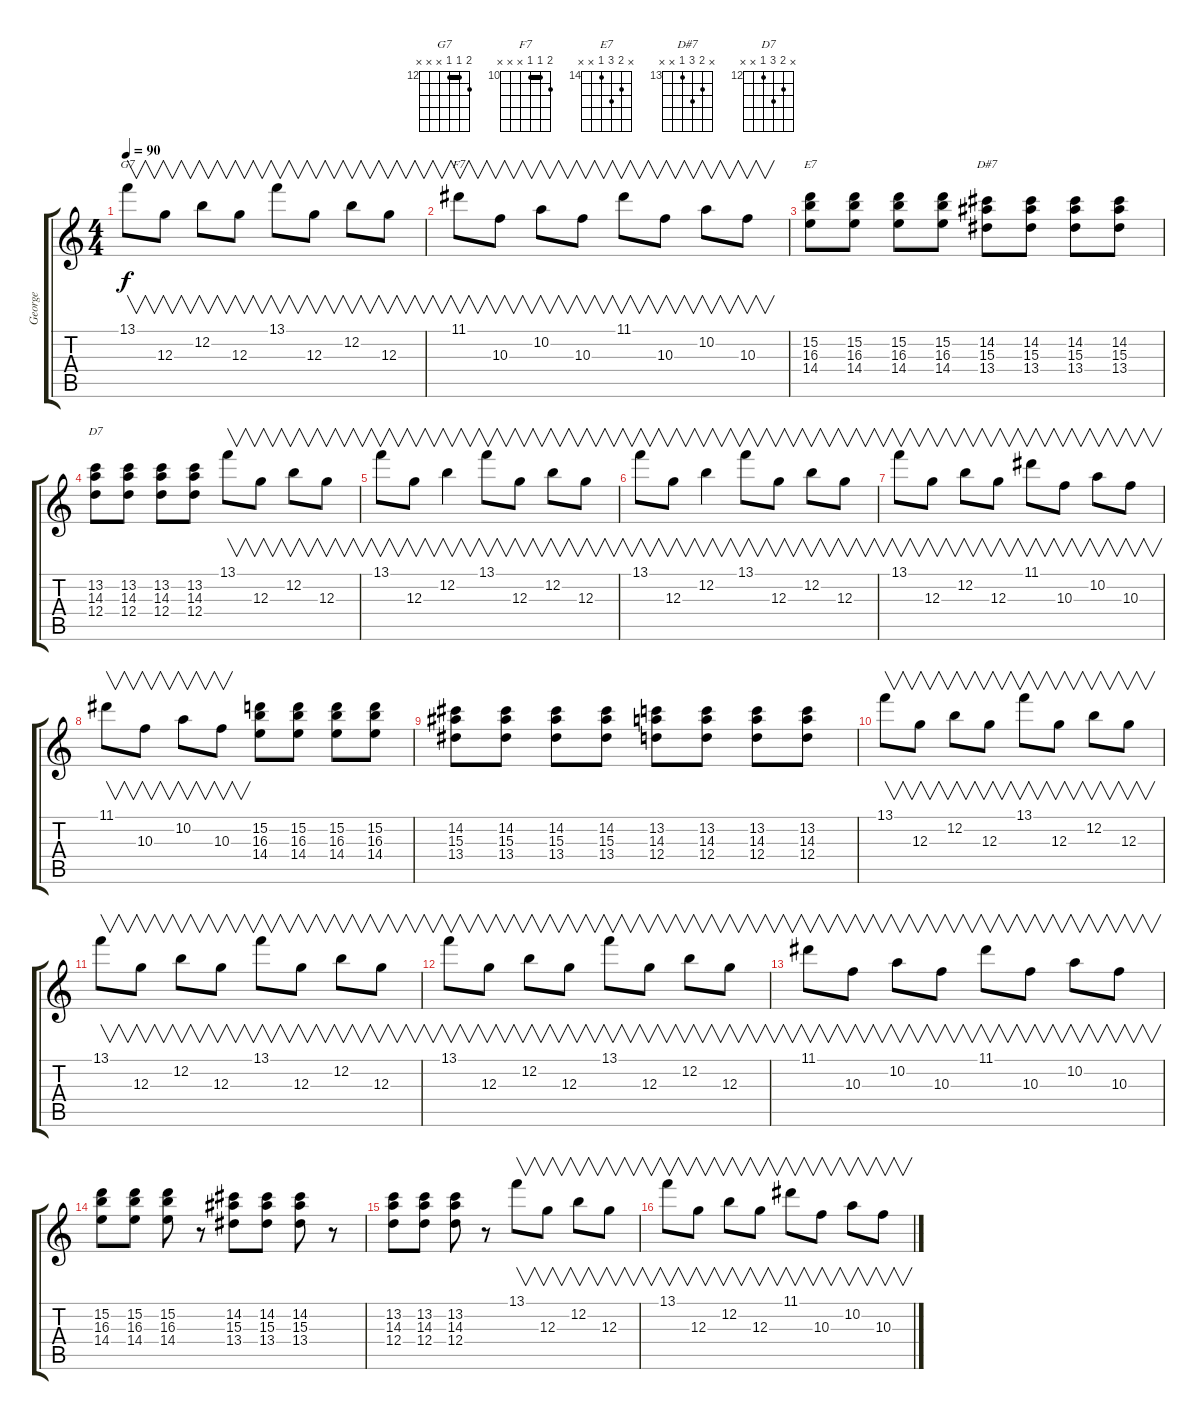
\track ("George" "George") {instrument electricguitarjazz}
\staff {score tabs}
\tuning (E4 B3 G3 D3 A2 E2) {hide}
\chord ("G7" 13 12 12 x x x) {firstfret 12 barre 12}
\chord ("F7" 11 10 10 x x x) {firstfret 10 barre 10}
\chord ("E7" x 15 16 14 x x) {firstfret 14}
\chord ("D#7" x 14 15 13 x x) {firstfret 13}
\chord ("D7" x 13 14 12 x x) {firstfret 12}
\ts (4 4)
\tempo 90
\clef g2
\ks c
13.1.8{v ch "G7" dy f instrument electricguitarjazz} 12.3.8{v} 12.2.8{v} 12.3.8{v} 13.1.8{v} 12.3.8{v} 12.2.8{v} 12.3.8{v} |
11.1.8{v ch "F7"} 10.3.8{v} 10.2.8{v} 10.3.8{v} 11.1.8{v} 10.3.8{v} 10.2.8{v} 10.3.8{v} |
(15.2 16.3 14.4).8{ch "E7"} (15.2 16.3 14.4).8 (15.2 16.3 14.4).8 (15.2 16.3 14.4).8 (14.2 15.3 13.4).8{ch "D#7"} (14.2 15.3 13.4).8 (14.2 15.3 13.4).8 (14.2 15.3 13.4).8 |
(13.2 14.3 12.4).8{ch "D7"} (13.2 14.3 12.4).8 (13.2 14.3 12.4).8 (13.2 14.3 12.4).8 13.1.8{v} 12.3.8{v} 12.2.8{v} 12.3.8{v} |
13.1.8{v} 12.3.8{v} 12.2.4{v} 13.1.8{v} 12.3.8{v} 12.2.8{v} 12.3.8{v} |
13.1.8{v} 12.3.8{v} 12.2.4{v} 13.1.8{v} 12.3.8{v} 12.2.8{v} 12.3.8{v} |
13.1.8{v} 12.3.8{v} 12.2.8{v} 12.3.8{v} 11.1.8{v} 10.3.8{v} 10.2.8{v} 10.3.8{v} |
11.1.8{v} 10.3.8{v} 10.2.8{v} 10.3.8{v} (15.2 16.3 14.4).8 (15.2 16.3 14.4).8 (15.2 16.3 14.4).8 (15.2 16.3 14.4).8 |
(14.2 15.3 13.4).8 (14.2 15.3 13.4).8 (14.2 15.3 13.4).8 (14.2 15.3 13.4).8 (13.2 14.3 12.4).8 (13.2 14.3 12.4).8 (13.2 14.3 12.4).8 (13.2 14.3 12.4).8 |
13.1.8{v} 12.3.8{v} 12.2.8{v} 12.3.8{v} 13.1.8{v} 12.3.8{v} 12.2.8{v} 12.3.8{v} |
13.1.8{v} 12.3.8{v} 12.2.8{v} 12.3.8{v} 13.1.8{v} 12.3.8{v} 12.2.8{v} 12.3.8{v} |
13.1.8{v} 12.3.8{v} 12.2.8{v} 12.3.8{v} 13.1.8{v} 12.3.8{v} 12.2.8{v} 12.3.8{v} |
11.1.8{v} 10.3.8{v} 10.2.8{v} 10.3.8{v} 11.1.8{v} 10.3.8{v} 10.2.8{v} 10.3.8{v} |
(15.2 16.3 14.4).8 (15.2 16.3 14.4).8 (15.2 16.3 14.4).8 r.8 (14.2 15.3 13.4).8 (14.2 15.3 13.4).8 (14.2 15.3 13.4).8 r.8 |
(13.2 14.3 12.4).8 (13.2 14.3 12.4).8 (13.2 14.3 12.4).8 r.8 13.1.8{v} 12.3.8{v} 12.2.8{v} 12.3.8{v} |
13.1.8{v} 12.3.8{v} 12.2.8{v} 12.3.8{v} 11.1.8{v} 10.3.8{v} 10.2.8{v} 10.3.8{v}
